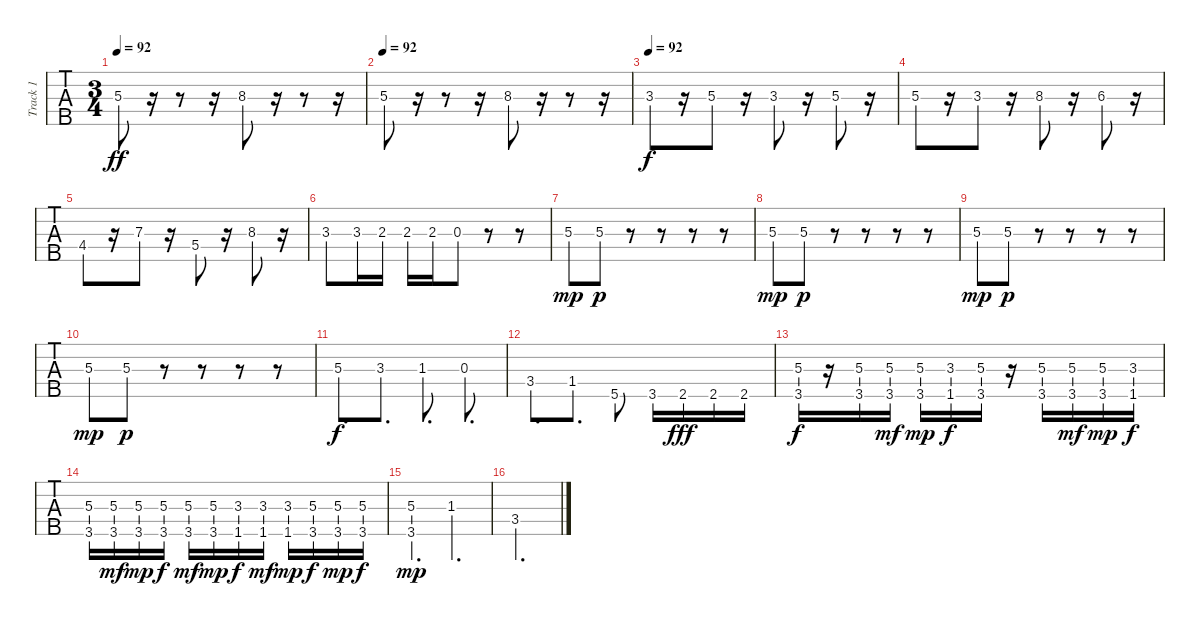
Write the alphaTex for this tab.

\track ("Track 1" "Track 1") {instrument cello}
\staff {tabs}
\tuning (G2 D2 A1 E1 B0) {hide}
\ts (3 4)
\tempo 92
\clef f4
\ks c
5.3.8{dy ff} r.16 r.8 r.16 8.3.8 r.16 r.8 r.16 |
\tempo 92
5.3.8 r.16 r.8 r.16 8.3.8 r.16 r.8 r.16 |
\tempo 92
3.3.8{dy f instrument pizzicatostrings} r.16 5.3.8 r.16 3.3.8 r.16 5.3.8 r.16 |
5.3.8{volume 10 instrument pizzicatostrings} r.16 3.3.8 r.16 8.3.8 r.16 6.3.8 r.16 |
4.4.8 r.16 7.3.8 r.16 5.4.8 r.16 8.3.8 r.16 |
3.3.8 3.3.16 2.3.16 2.3.16 2.3.16 0.3.8 r.8 r.8 |
5.3.8{dy mp} 5.3.8{dy p} r.8 r.8 r.8 r.8 |
5.3.8{dy mp} 5.3.8{dy p} r.8 r.8 r.8 r.8 |
5.3.8{dy mp} 5.3.8{dy p} r.8 r.8 r.8 r.8 |
5.3.8{dy mp} 5.3.8{dy p} r.8 r.8 r.8 r.8 |
5.3.8{d dy f instrument cello} 3.3.8{d} 1.3.8{d} 0.3.8{d} |
3.4.8{d} 1.4.8{d} 5.5.8 3.5.16 2.5.16{dy fff} 2.5.16 2.5.16 |
(5.3 3.5).16{dy f} r.16 (5.3 3.5).16 (5.3 3.5).16{dy mf} (5.3 3.5).16{dy mp} (3.3 1.5).16{dy f} (5.3 3.5).16 r.16 (5.3 3.5).16 (5.3 3.5).16{dy mf} (5.3 3.5).16{dy mp} (3.3 1.5).16{dy f} |
(5.3 3.5).16 (5.3 3.5).16{dy mf} (5.3 3.5).16{dy mp} (5.3 3.5).16{dy f} (5.3 3.5).16{dy mf} (5.3 3.5).16{dy mp} (3.3 1.5).16{dy f} (3.3 1.5).16{dy mf} (3.3 1.5).16{dy mp} (5.3 3.5).16{dy f} (5.3 3.5).16{dy mp} (5.3 3.5).16{dy f} |
(5.3 3.5).4{d dy mp} 1.3.4{d} |
3.4.2{d}
